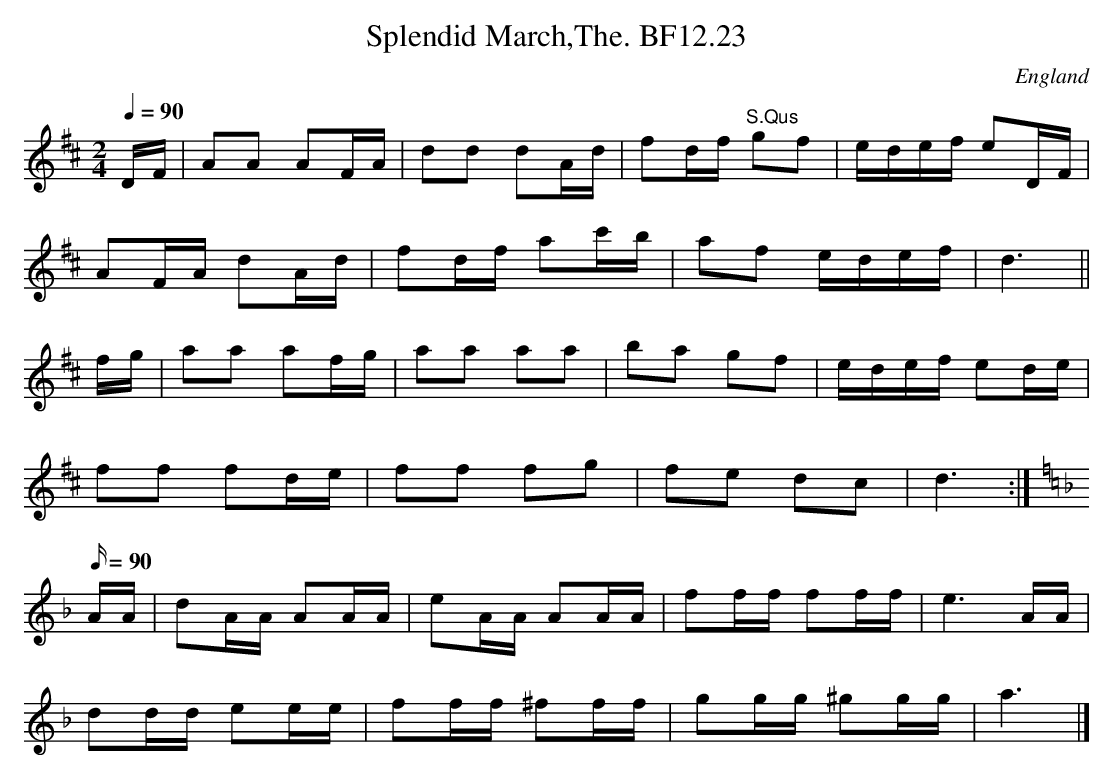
X:1
T:Splendid March,The. BF12.23
M:2/4
L:1/16
Q:1/4=90
O:England
notC:In T.Browne's hand
K:D major
DF|A2A2 A2FA|d2d2 d2Ad|f2df "^S.Qus"g2f2|edef e2DF|!
A2FA d2Ad|f2df a2c'b|a2f2 edef|d6||!
fg|a2a2 a2fg|a2a2 a2a2|b2a2 g2f2|edef e2de|!
f2f2 f2de|f2f2 f2g2|f2e2 d2c2|d6:|!
K:F
Q:90
AA| d2AA A2AA|e2AA A2AA|f2ff f2ff|e6AA|!
d2dd e2ee|f2ff ^f2ff|g2gg ^g2gg|a6|]
